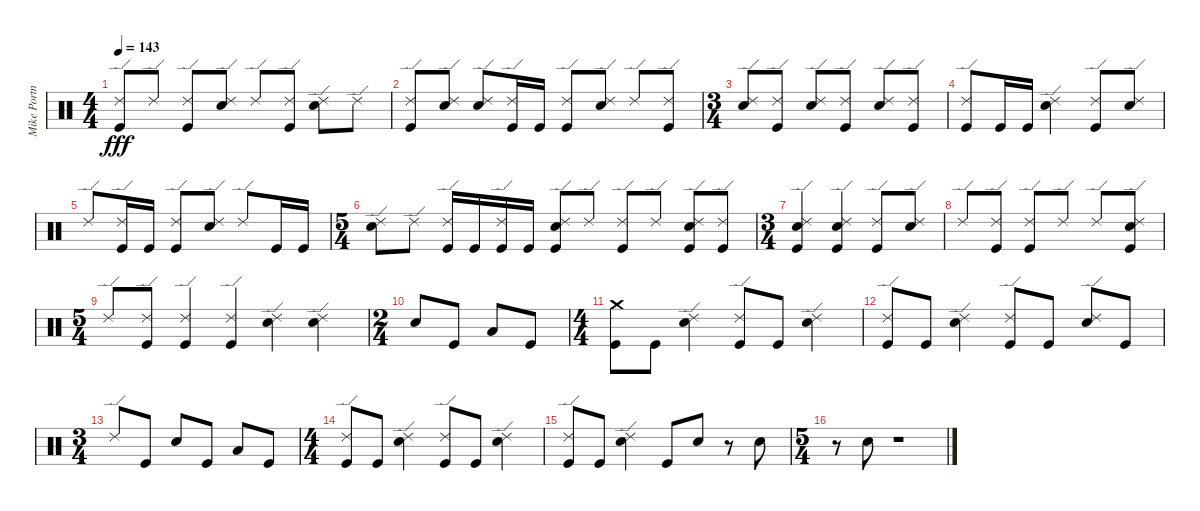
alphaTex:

\track ("Mike Portnoy (Drums)" "Mike Portn") {instrument percussion}
\staff {score}
\articulation defaults
\ts (4 4)
\tempo 143
\clef neutral
\ks c
("Kick (hit)" "Ride (edge) 2").8{dy fff} "Ride (edge) 2".8 ("Kick (hit)" "Ride (edge) 2").8 ("Electric Snare (hit)" "Ride (edge) 2").8 "Ride (edge) 2".8 ("Kick (hit)" "Ride (edge) 2").8 ("Electric Snare (hit)" "Ride (edge) 2").8 "Ride (edge) 2".8 |
("Kick (hit)" "Ride (edge) 2").8 ("Electric Snare (hit)" "Ride (edge) 2").8 ("Electric Snare (hit)" "Ride (edge) 2").8 ("Kick (hit)" "Ride (edge) 2").16 "Kick (hit)".16 ("Kick (hit)" "Ride (edge) 2").8 ("Electric Snare (hit)" "Ride (edge) 2").8 "Ride (edge) 2".8 ("Kick (hit)" "Ride (edge) 2").8 |
\ts (3 4)
("Electric Snare (hit)" "Ride (edge) 2").8 ("Kick (hit)" "Ride (edge) 2").8 ("Electric Snare (hit)" "Ride (edge) 2").8 ("Kick (hit)" "Ride (edge) 2").8 ("Electric Snare (hit)" "Ride (edge) 2").8 ("Kick (hit)" "Ride (edge) 2").8 |
("Kick (hit)" "Ride (edge) 2").8 "Kick (hit)".16 "Kick (hit)".16 ("Electric Snare (hit)" "Ride (edge) 2").4 ("Kick (hit)" "Ride (edge) 2").8 ("Electric Snare (hit)" "Ride (edge) 2").8 |
"Ride (edge) 2".8 ("Ride (edge) 2" "Kick (hit)").16 "Kick (hit)".16 ("Ride (edge) 2" "Kick (hit)").8 ("Electric Snare (hit)" "Ride (edge) 2").8 "Ride (edge) 2".8 "Kick (hit)".16 "Kick (hit)".16 |
\ts (5 4)
("Electric Snare (hit)" "Ride (edge) 2").8 "Ride (edge) 2".8 ("Kick (hit)" "Ride (edge) 2").16 "Kick (hit)".16 ("Kick (hit)" "Ride (edge) 2").16 "Kick (hit)".16 ("Kick (hit)" "Electric Snare (hit)" "Ride (edge) 2").8 "Ride (edge) 2".8 ("Kick (hit)" "Ride (edge) 2").8 "Ride (edge) 2".8 ("Kick (hit)" "Electric Snare (hit)" "Ride (edge) 2").8 ("Kick (hit)" "Ride (edge) 2").8 |
\ts (3 4)
("Electric Snare (hit)" "Ride (edge) 2" "Kick (hit)").4 ("Electric Snare (hit)" "Ride (edge) 2" "Kick (hit)").4 ("Ride (edge) 2" "Kick (hit)").8 ("Electric Snare (hit)" "Ride (edge) 2").8 |
"Ride (edge) 2".8 ("Kick (hit)" "Ride (edge) 2").8 ("Kick (hit)" "Ride (edge) 2").8 "Ride (edge) 2".8 "Ride (edge) 2".8 ("Kick (hit)" "Electric Snare (hit)" "Ride (edge) 2").8 |
\ts (5 4)
"Ride (edge) 2".8 ("Ride (edge) 2" "Kick (hit)").8 ("Ride (edge) 2" "Kick (hit)").4 ("Ride (edge) 2" "Kick (hit)").4 ("Electric Snare (hit)" "Ride (edge) 2").4 ("Electric Snare (hit)" "Ride (edge) 2").4 |
\ts (2 4)
"Electric Snare (hit)".8 "Kick (hit)".8 "Low Tom (hit)".8 "Kick (hit)".8 |
\ts (4 4)
("Crash medium (hit)" "Kick (hit)").8 "Kick (hit)".8 ("Electric Snare (hit)" "Ride (edge) 2").4 ("Ride (edge) 2" "Kick (hit)").8 "Kick (hit)".8 ("Electric Snare (hit)" "Ride (edge) 2").4 |
("Ride (edge) 2" "Kick (hit)").8 "Kick (hit)".8 ("Electric Snare (hit)" "Ride (edge) 2").4 ("Ride (edge) 2" "Kick (hit)").8 "Kick (hit)".8 ("Electric Snare (hit)" "Ride (edge) 2").8 "Kick (hit)".8 |
\ts (3 4)
"Ride (edge) 2".8 "Kick (hit)".8 "Electric Snare (hit)".8 "Kick (hit)".8 "Low Tom (hit)".8 "Kick (hit)".8 |
\ts (4 4)
("Ride (edge) 2" "Kick (hit)").8 "Kick (hit)".8 ("Electric Snare (hit)" "Ride (edge) 2").4 ("Ride (edge) 2" "Kick (hit)").8 "Kick (hit)".8 ("Electric Snare (hit)" "Ride (edge) 2").4 |
("Ride (edge) 2" "Kick (hit)").8 "Kick (hit)".8 ("Electric Snare (hit)" "Ride (edge) 2").4 "Kick (hit)".8 "Electric Snare (hit)".8 r.8 "Electric Snare (hit)".8 |
\ts (5 4)
r.8 "Electric Snare (hit)".8 r.1
